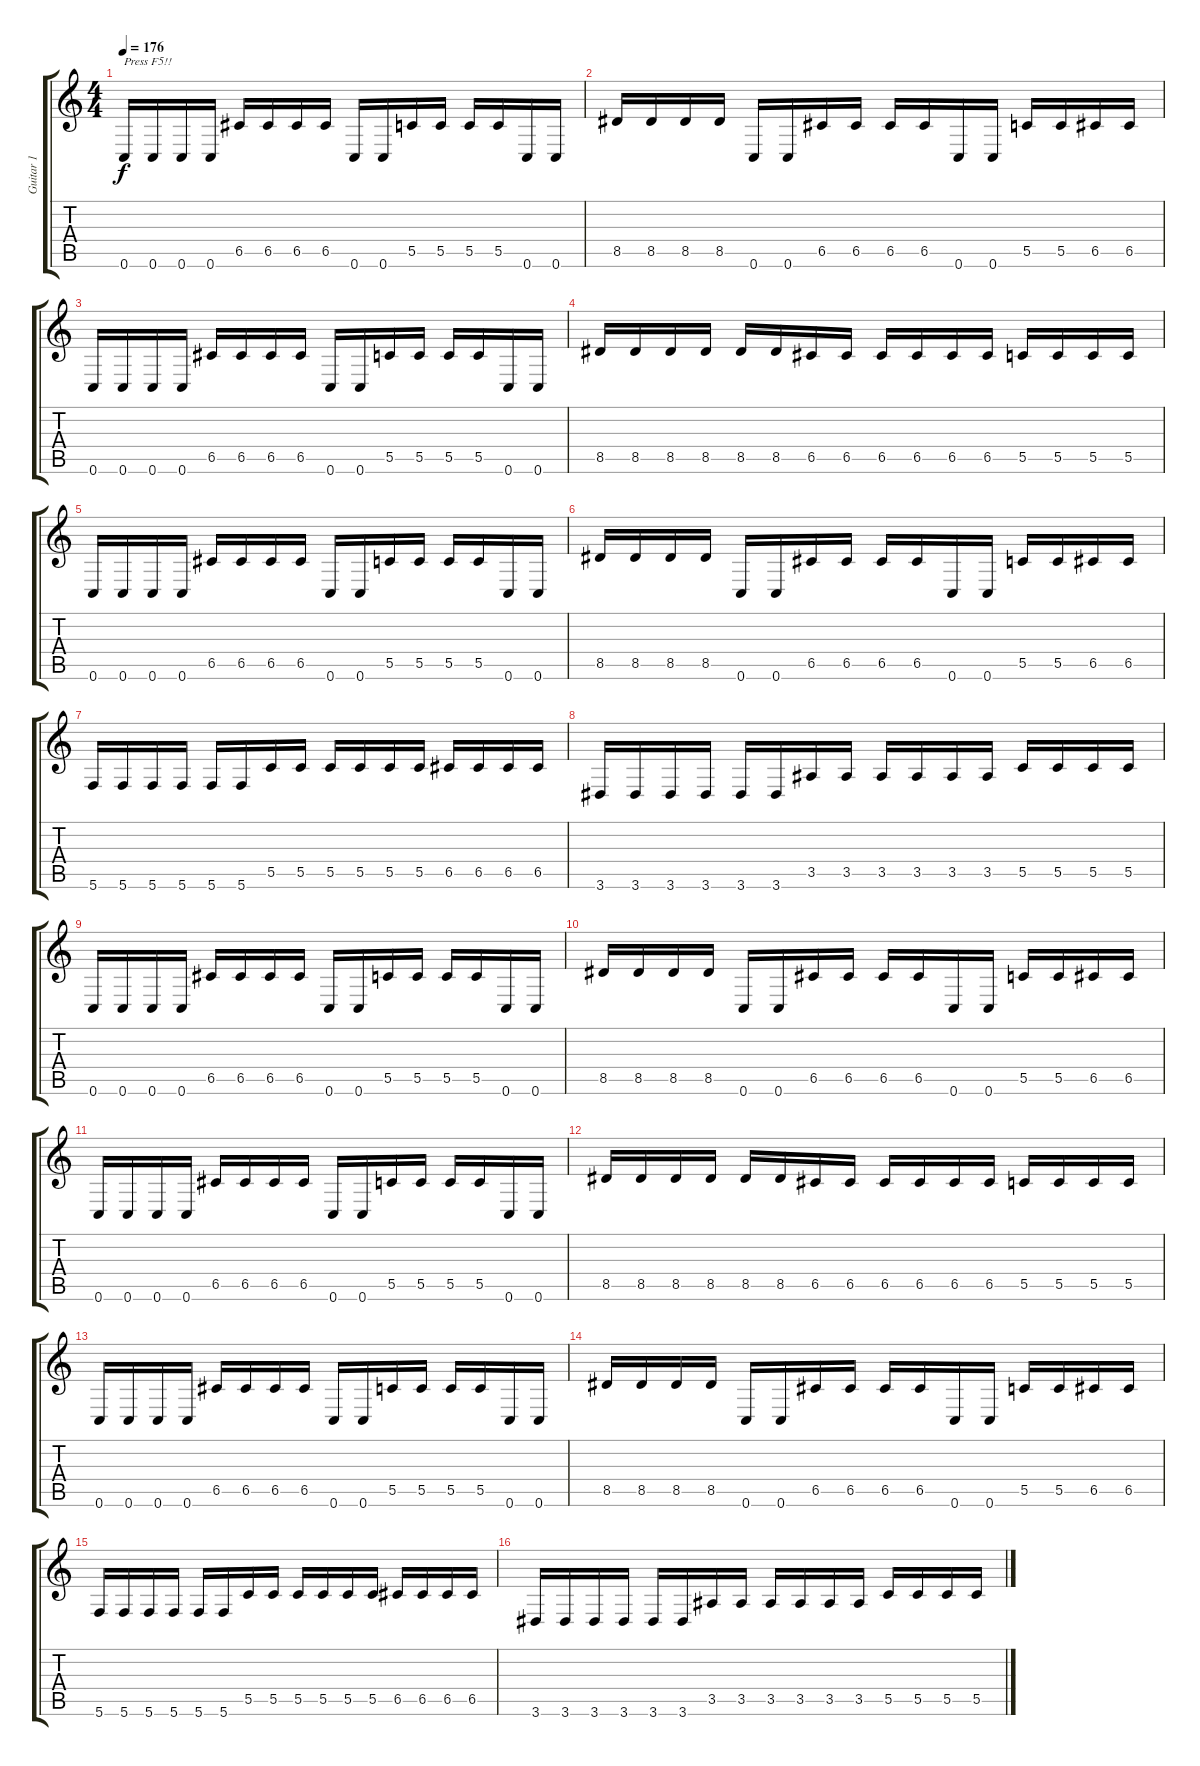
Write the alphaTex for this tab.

\track ("Guitar 1" "Guitar 1") {instrument distortionguitar}
\staff {score tabs}
\tuning (D4 A3 F3 C3 G2 C2) {hide}
\ts (4 4)
\tempo 176
\clef g2
\ks c
0.6.16{txt "Press F5!!" dy f instrument distortionguitar} 0.6.16 0.6.16 0.6.16 6.5.16 6.5.16 6.5.16 6.5.16 0.6.16 0.6.16 5.5.16 5.5.16 5.5.16 5.5.16 0.6.16 0.6.16 |
8.5.16 8.5.16 8.5.16 8.5.16 0.6.16 0.6.16 6.5.16 6.5.16 6.5.16 6.5.16 0.6.16 0.6.16 5.5.16 5.5.16 6.5.16 6.5.16 |
0.6.16 0.6.16 0.6.16 0.6.16 6.5.16 6.5.16 6.5.16 6.5.16 0.6.16 0.6.16 5.5.16 5.5.16 5.5.16 5.5.16 0.6.16 0.6.16 |
8.5.16 8.5.16 8.5.16 8.5.16 8.5.16 8.5.16 6.5.16 6.5.16 6.5.16 6.5.16 6.5.16 6.5.16 5.5.16 5.5.16 5.5.16 5.5.16 |
0.6.16 0.6.16 0.6.16 0.6.16 6.5.16 6.5.16 6.5.16 6.5.16 0.6.16 0.6.16 5.5.16 5.5.16 5.5.16 5.5.16 0.6.16 0.6.16 |
8.5.16 8.5.16 8.5.16 8.5.16 0.6.16 0.6.16 6.5.16 6.5.16 6.5.16 6.5.16 0.6.16 0.6.16 5.5.16 5.5.16 6.5.16 6.5.16 |
5.6.16 5.6.16 5.6.16 5.6.16 5.6.16 5.6.16 5.5.16 5.5.16 5.5.16 5.5.16 5.5.16 5.5.16 6.5.16 6.5.16 6.5.16 6.5.16 |
3.6.16 3.6.16 3.6.16 3.6.16 3.6.16 3.6.16 3.5.16 3.5.16 3.5.16 3.5.16 3.5.16 3.5.16 5.5.16 5.5.16 5.5.16 5.5.16 |
0.6.16 0.6.16 0.6.16 0.6.16 6.5.16 6.5.16 6.5.16 6.5.16 0.6.16 0.6.16 5.5.16 5.5.16 5.5.16 5.5.16 0.6.16 0.6.16 |
8.5.16 8.5.16 8.5.16 8.5.16 0.6.16 0.6.16 6.5.16 6.5.16 6.5.16 6.5.16 0.6.16 0.6.16 5.5.16 5.5.16 6.5.16 6.5.16 |
0.6.16 0.6.16 0.6.16 0.6.16 6.5.16 6.5.16 6.5.16 6.5.16 0.6.16 0.6.16 5.5.16 5.5.16 5.5.16 5.5.16 0.6.16 0.6.16 |
8.5.16 8.5.16 8.5.16 8.5.16 8.5.16 8.5.16 6.5.16 6.5.16 6.5.16 6.5.16 6.5.16 6.5.16 5.5.16 5.5.16 5.5.16 5.5.16 |
0.6.16 0.6.16 0.6.16 0.6.16 6.5.16 6.5.16 6.5.16 6.5.16 0.6.16 0.6.16 5.5.16 5.5.16 5.5.16 5.5.16 0.6.16 0.6.16 |
8.5.16 8.5.16 8.5.16 8.5.16 0.6.16 0.6.16 6.5.16 6.5.16 6.5.16 6.5.16 0.6.16 0.6.16 5.5.16 5.5.16 6.5.16 6.5.16 |
5.6.16 5.6.16 5.6.16 5.6.16 5.6.16 5.6.16 5.5.16 5.5.16 5.5.16 5.5.16 5.5.16 5.5.16 6.5.16 6.5.16 6.5.16 6.5.16 |
3.6.16 3.6.16 3.6.16 3.6.16 3.6.16 3.6.16 3.5.16 3.5.16 3.5.16 3.5.16 3.5.16 3.5.16 5.5.16 5.5.16 5.5.16 5.5.16
